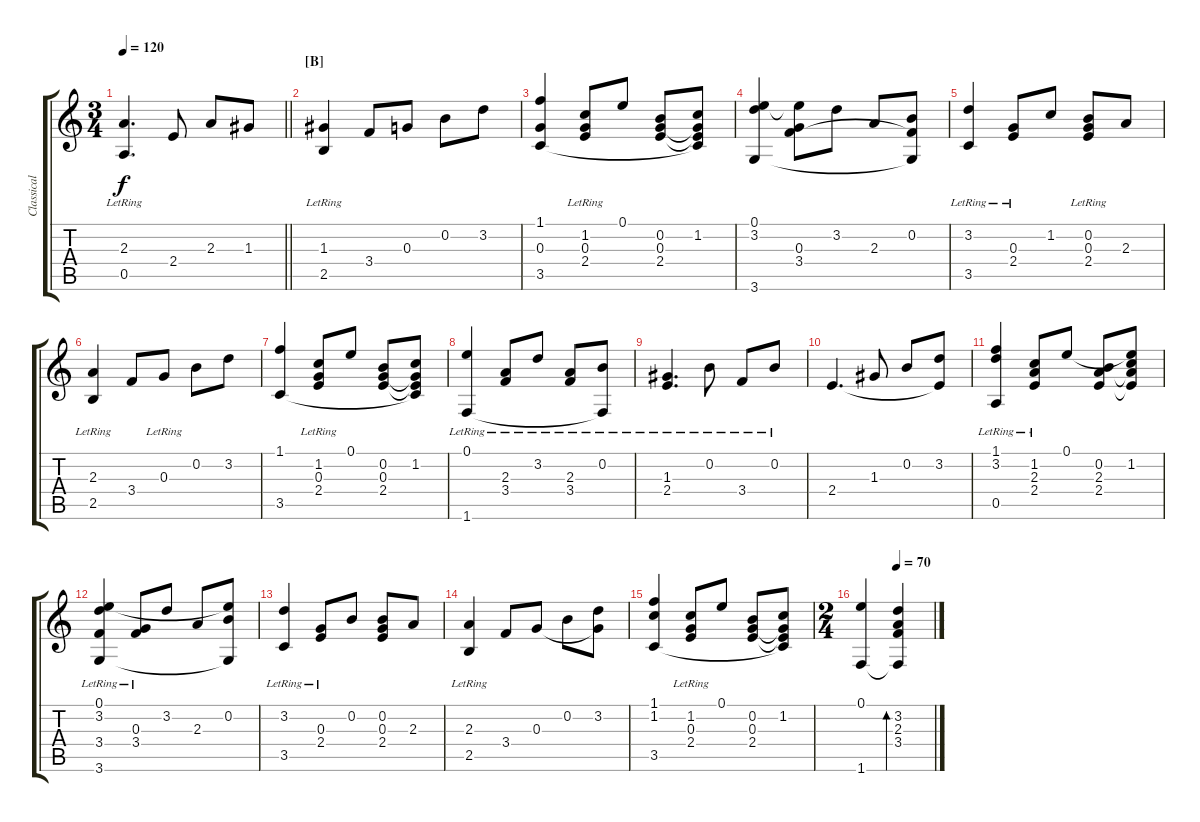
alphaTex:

\track ("Classical Guitar" "Classical ") {instrument acousticguitarnylon}
\staff {score tabs}
\tuning (E4 B3 G3 D3 A2 E2) {hide}
\ts (3 4)
\tempo 120
\clef g2
\barLineRight lightlight
\ks c
(2.3{lr} 0.5{lr}).4{d dy f} 2.4.8 2.3.8 1.3.8 |
\section ("" "[B]")
(1.3 2.5{lr}).4 3.4.8 0.3.8 0.2.8 3.2.8 |
(1.1 0.3 3.5).4 (1.2{lr} 0.3{lr} 2.4{lr}).8 0.1.8 (0.2 0.3 2.4).8 (1.2 0.3{t} 2.4{t} 3.5{t}).8 |
(0.1 3.2 3.6).4 (0.1{t} 0.3 3.4).8 3.2.8 2.3.8 (0.2 3.4{t} 3.6{t}).8 |
(3.2{lr} 3.5{lr}).4 (0.3{lr} 2.4{lr}).8 1.2.8 (0.2{lr} 0.3 2.4).8 2.3.8 |
(2.3{lr} 2.5{lr}).4 3.4.8 0.3{lr}.8 0.2.8 3.2.8 |
(1.1 3.5).4 (1.2{lr} 0.3{lr} 2.4{lr}).8 0.1.8 (0.2 0.3 2.4).8 (1.2 0.3{t} 2.4{t} 3.5{t}).8 |
(0.1{lr} 1.6).4 (2.3{lr} 3.4{lr}).8 3.2{lr}.8 (2.3{lr} 3.4{lr}).8 (0.2{lr} 1.6{t}).8 |
(1.3 2.4{lr}).4{d} 0.2{lr}.8 3.4{lr}.8 0.2{lr}.8 |
2.4.4{d} 1.3.8 0.2.8 (3.2 2.4{t}).8 |
(1.1{lr} 3.2 0.5).4 (1.2{lr} 2.3{lr} 2.4{lr}).8 0.1.8 (0.2 2.3 2.4).8 (0.1{t} 1.2 2.3{t} 2.4{t}).8 |
(0.1 3.2{lr} 3.4 3.6).4 (0.3{lr} 3.4).8 3.2.8 2.3.8 (0.1{t} 0.2 3.6{t}).8 |
(3.2{lr} 3.5).4 (0.3{lr} 2.4{lr}).8 0.2.8 (0.2 0.3 2.4).8 2.3.8 |
(2.3{lr} 2.5{lr}).4 3.4.8 0.3.8 0.2.8 (3.2 0.3{t}).8 |
(1.1 1.2 3.5).4 (1.2{lr} 0.3{lr} 2.4{lr}).8 0.1.8 (0.2 0.3 2.4).8 (1.2 0.3{t} 2.4{t} 3.5{t}).8 |
\ts (2 4)
\tempo (70 0.5)
(0.1 1.6).4 (3.2 2.3 3.4 1.6{t}).4{bd 480}
